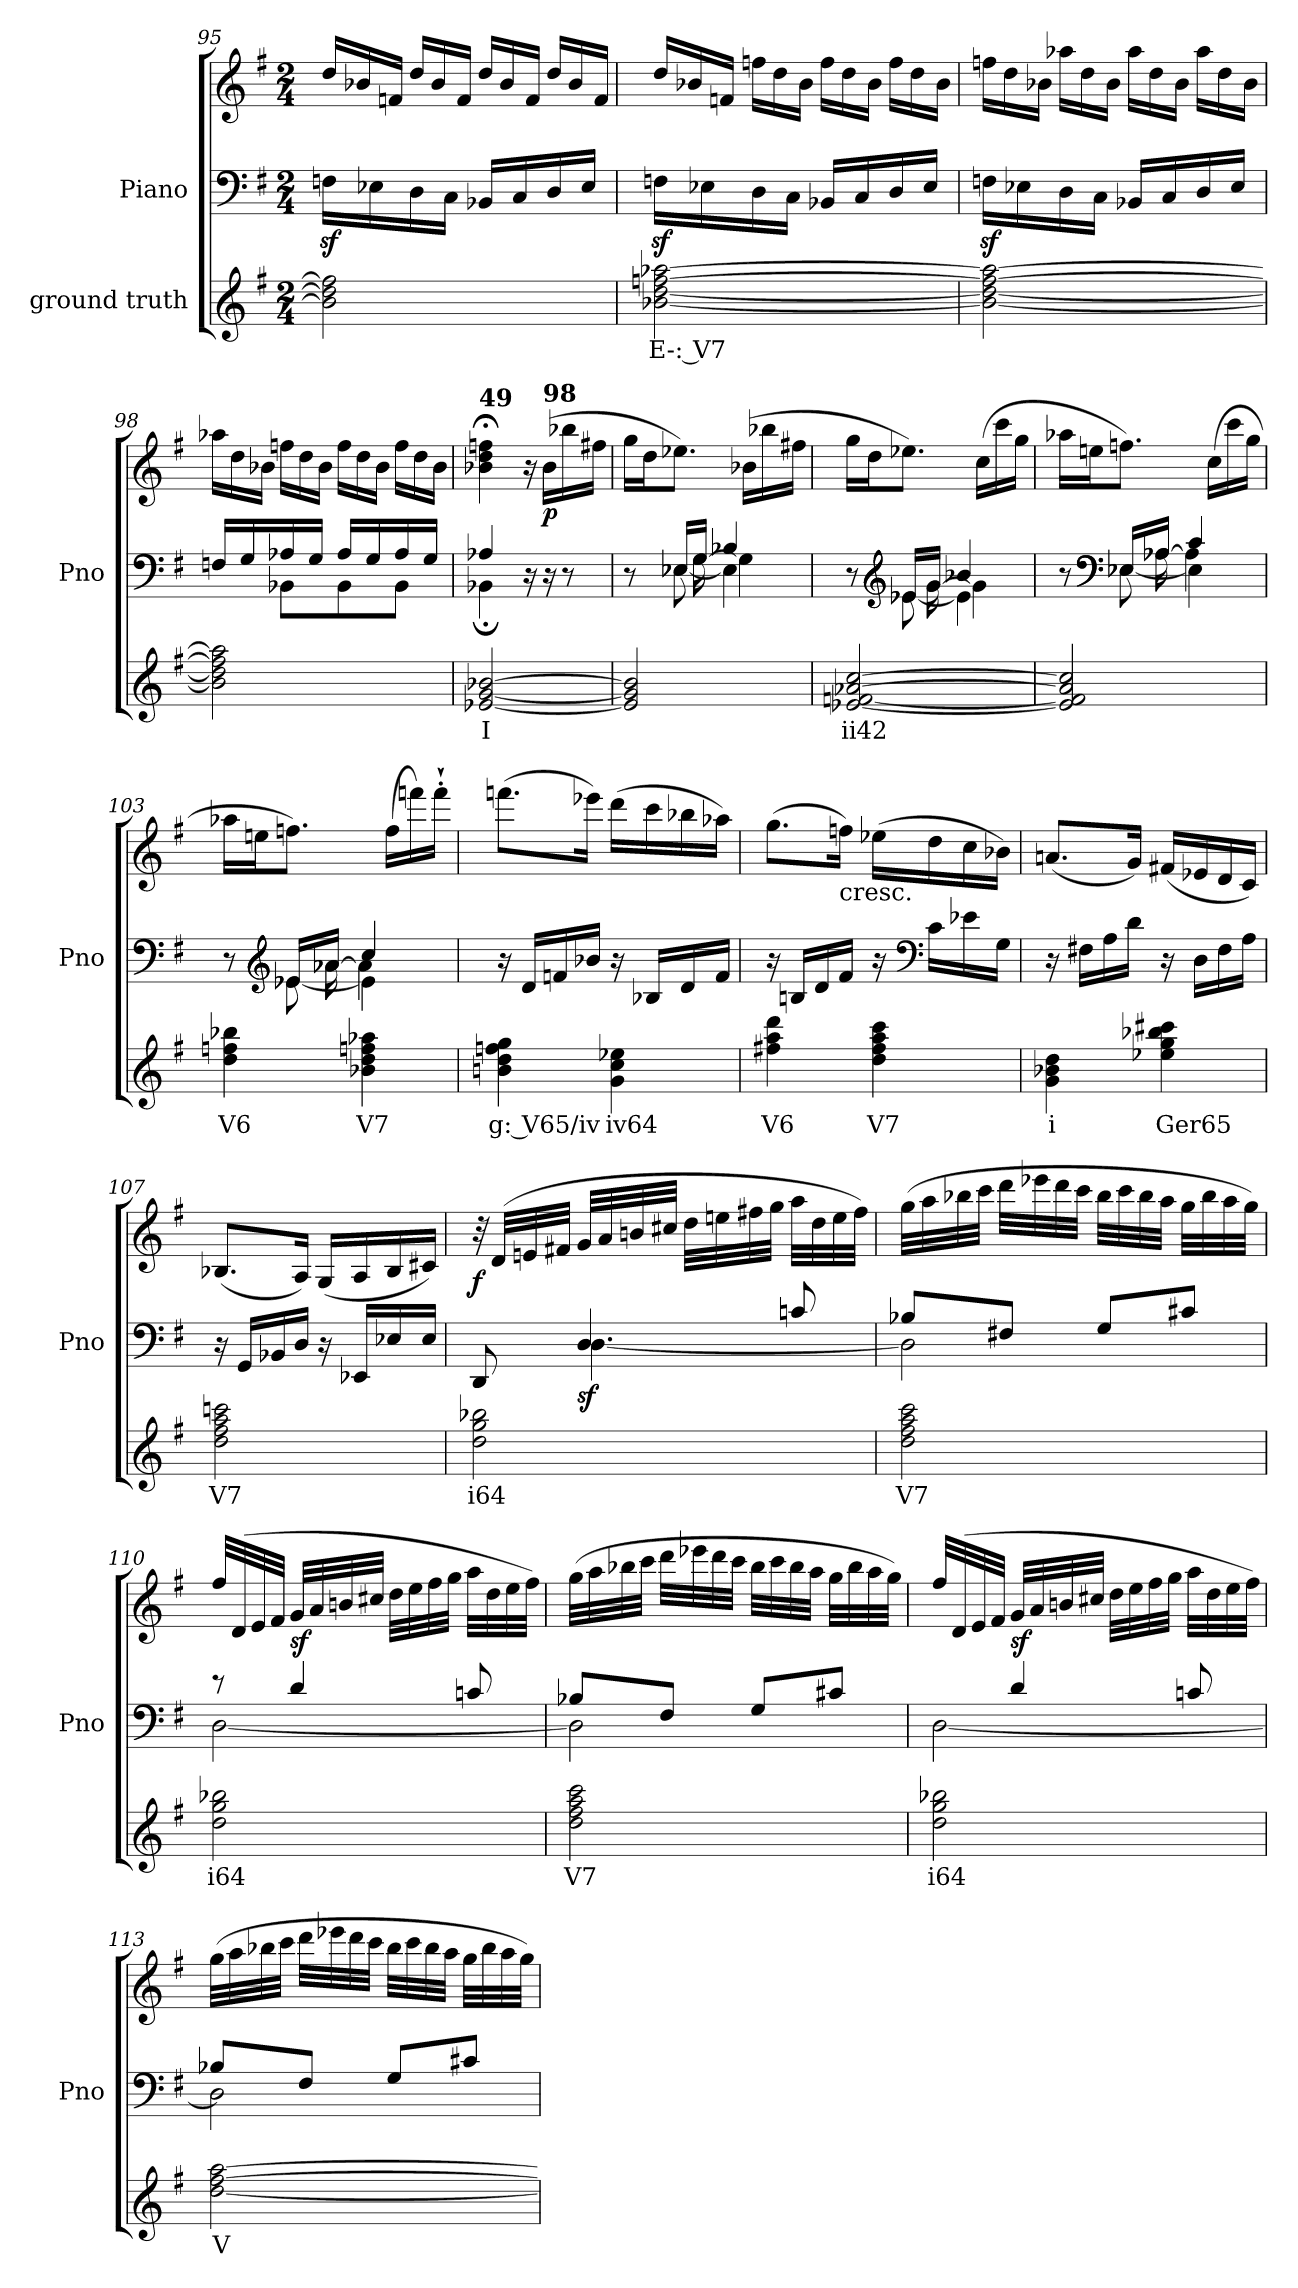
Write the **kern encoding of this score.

**kern	**text	**kern	**kern	**dynam
*part2	*part2	*part1	*part1	*part1
*staff3	*staff3	*staff2	*staff1	*staff1/2
*I"ground truth	*	*I"Piano	*	*
*	*	*I'Pno	*	*
!!LO:LB:g=z
*	*	*clefF4	*clefG2	*
*k[f#]	*	*k[f#]	*k[f#]	*
*G:	*	*G:	*G:	*
*M2/4	*	*M2/4	*M2/4	*
=95	=95	=95	=95	=95
*	*	*	*Xtuplet	*
2b-] 2dd] 2ff]	.	16Fnz<\LL	24dd/LL	.
.	.	.	24b-X/	.
.	.	16E-X\	.	.
.	.	.	24fn/JJ	.
.	.	16D\	24dd/LL	.
.	.	.	24b-/	.
.	.	16C\JJ	.	.
.	.	.	24f/JJ	.
.	.	16BB-X/LL	24dd/LL	.
.	.	.	24b-/	.
.	.	16C/	.	.
.	.	.	24f/JJ	.
.	.	16D/	24dd/LL	.
.	.	.	24b-/	.
.	.	16E-/JJ	.	.
.	.	.	24f/JJ	.
=96	=96	=96	=96	=96
[2b-X [2dd [2ffn [2aa-X	E-: V7	16Fnz<\LL	24dd/LL	.
.	.	.	24b-X/	.
.	.	16E-X\	.	.
.	.	.	24fn/JJ	.
.	.	16D\	24ffn\LL	.
.	.	.	24dd\	.
.	.	16C\JJ	.	.
.	.	.	24b-\JJ	.
.	.	16BB-X/LL	24ff\LL	.
.	.	.	24dd\	.
.	.	16C/	.	.
.	.	.	24b-\JJ	.
.	.	16D/	24ff\LL	.
.	.	.	24dd\	.
.	.	16E-/JJ	.	.
.	.	.	24b-\JJ	.
=97	=97	=97	=97	=97
2b-_ 2dd_ 2ff_ 2aa-_	.	16Fnz<\LL	24ffn\LL	.
.	.	.	24dd\	.
.	.	16E-X\	.	.
.	.	.	24b-X\JJ	.
.	.	16D\	24aa-X\LL	.
.	.	.	24dd\	.
.	.	16C\JJ	.	.
.	.	.	24b-\JJ	.
.	.	16BB-X/LL	24aa-\LL	.
.	.	.	24dd\	.
.	.	16C/	.	.
.	.	.	24b-\JJ	.
.	.	16D/	24aa-\LL	.
.	.	.	24dd\	.
.	.	16E-/JJ	.	.
.	.	.	24b-\JJ	.
!!LO:LB:g=z
=98	=98	=98	=98	=98
*	*	*^	*^	*
2b-] 2dd] 2ff] 2aa-]	.	16Fn/LL	8ryy	24aa-X\LL	8ryy	.
.	.	.	.	24dd\	.	.
.	.	16G/	.	.	.	.
.	.	.	.	24b-X\JJ	.	.
.	.	16A-X/	8BB-X\L	24ffn\LL	4.ryy	.
.	.	.	.	24dd\	.	.
.	.	16G/JJ	.	.	.	.
.	.	.	.	24b-\JJ	.	.
.	.	16A-/LL	8BB-\	24ff\LL	.	.
.	.	.	.	24dd\	.	.
.	.	16G/	.	.	.	.
.	.	.	.	24b-\JJ	.	.
.	.	16A-/	8BB-\J	24ff\LL	.	.
.	.	.	.	24dd\	.	.
.	.	16G/JJ	.	.	.	.
.	.	.	.	24b-\JJ	.	.
=99	=99	=99	=99	=99	=99	=99
!	!	!	!	!LO:TX:a:B:t=49	!	!
[2e-X [2g [2b-X	I	4A-X/	4BB-X;\	4b-X\;< 4dd\;< 4ffn\;<	4ryy	.
.	.	16r	4ryy	16r	4ryy	.
!	!	!	!	!LO:TX:a:B:t=98	!	!
!	!	!	!	!	!	!LO:DY:b
.	.	16r	.	(>16b-\LL	.	p
.	.	8r	.	16bb-X\	.	.
.	.	.	.	16ff#X\JJ	.	.
*	*	*v	*v	*	*	*
*	*	*	*v	*v	*
=100	=100	=100	=100	=100
*	*	*^	*^	*
*	*	*	*^	*	*^	*
2e-] 2g] 2b-]	.	8r	8ryy	8.ryy	16gg\LL	8ryy	8.ryy	.
.	.	.	.	.	16dd\J	.	.	.
.	.	16E-X/LL	[8E-\	.	8.ee-X\J)	4.ryy	.	.
.	.	16G/JJ	.	[16G\	.	.	4ryy	.
.	.	4B-X/	4E-\]	4G\]	.	.	.	.
.	.	.	.	.	(>16b-X\LL	.	.	.
.	.	.	.	.	16bb-X\	.	.	.
.	.	.	.	.	16ff#X\JJ	.	16ryy	.
=101	=101	=101	=101	=101	=101	=101	=101	=101
[2e-X [2fn [2a-X [2cc	ii42	8r	8ryy	8.ryy	16gg\LL	8ryy	8.ryy	.
.	.	.	.	.	16dd\J	.	.	.
*	*	*clefG2	*	*	*	*	*	*
.	.	16e-X/LL	[8e-\	.	8.ee-X\J)	4.ryy	.	.
.	.	16g/JJ	.	[16g\	.	.	4ryy	.
.	.	4b-X/	4e-\]	4g\]	.	.	.	.
.	.	.	.	.	(>16cc\LL	.	.	.
.	.	.	.	.	16ccc\	.	.	.
.	.	.	.	.	16gg\JJ	.	16ryy	.
!!LO:LB:g=z	!!	!!
=102	=102	=102	=102	=102	=102	=102	=102	=102
2e-] 2f] 2a-] 2cc]	.	8r	8ryy	8.ryy	16aa-X\LL	8ryy	8.ryy	.
.	.	.	.	.	16een\J	.	.	.
*	*	*clefF4	*	*	*	*	*	*
.	.	16E-X/LL	[8E-\	.	8.ffn\J)	4.ryy	.	.
.	.	16A-X/JJ	.	[16A-\	.	.	4ryy	.
.	.	4c/	4E-\]	4A-\]	.	.	.	.
.	.	.	.	.	(>16cc\LL	.	.	.
.	.	.	.	.	16ccc\	.	.	.
.	.	.	.	.	16gg\JJ	.	16ryy	.
=103	=103	=103	=103	=103	=103	=103	=103	=103
4dd 4ffn 4bb-X	V6	8r	8ryy	8.ryy	16aa-X\LL	8ryy	8.ryy	.
.	.	.	.	.	16een\J	.	.	.
*	*	*clefG2	*	*	*	*	*	*
.	.	16e-X/LL	[8e-\	.	8.ffn\J)	4.ryy	.	.
.	.	16a-X/JJ	.	[16a-\	.	.	4ryy	.
4b-X 4dd 4ffn 4aa-X	V7	4cc/	4e-\]	4a-\]	.	.	.	.
.	.	.	.	.	(>16ff\LL	.	.	.
.	.	.	.	.	16fffn\)	.	.	.
.	.	.	.	.	16fff'`\JJ	.	16ryy	.
*	*	*v	*v	*v	*	*	*	*
*	*	*	*v	*v	*v	*
=104	=104	=104	=104	=104
4bn 4dd 4ffn 4gg	g: V65/iv	16r	(>8.fffn\L	.
.	.	16d/LL	.	.
.	.	16fn/	.	.
.	.	16b-X/JJ	16eee-X\Jk)	.
4g 4cc 4ee-X	iv64	16r	(>16ddd\LL	.
.	.	16B-X/LL	16ccc\	.
.	.	16d/	16bb-X\	.
.	.	16f/JJ	16aa-X\JJ)	.
=105	=105	=105	=105	=105
4ff#X 4aa 4ddd	V6	16r	(>8.gg\L	.
.	.	16Bn/LL	.	.
.	.	16d/	.	.
!	!	!	!LO:TX:b:t=cresc.	!
.	.	16f#/JJ	16ffn\Jk)	.
4dd 4ff# 4aa 4ccc	V7	16r	(>16ee-X\LL	.
*	*	*clefF4	*	*
.	.	16c\LL	16dd\	.
.	.	16e-X\	16cc\	.
.	.	16G\JJ	16b-X\JJ)	.
!!LO:LB:g=z
=106	=106	=106	=106	=106
4g 4b-X 4dd	i	16r	(<8.an/L	.
.	.	16F#X\LL	.	.
.	.	16A\	.	.
.	.	16d\JJ	16g/Jk)	.
4ee-X 4gg 4bb-X 4ccc#X	Ger65	16r	(<16f#X/LL	.
.	.	16D\LL	16e-X/	.
.	.	16F#\	16d/	.
.	.	16A\JJ	16c/JJ)	.
=107	=107	=107	=107	=107
2dd 2ff# 2aa 2cccn	V7	16r	(<8.B-X/L	.
.	.	16GG/LL	.	.
.	.	16BB-X/	.	.
.	.	16D/JJ	16A/Jk)	.
.	.	16r	(<16G/LL	.
.	.	16EE-X/LL	16A/	.
.	.	16E-X/	16B-/	.
.	.	16E-/JJ	16c#X/JJ)	.
=108	=108	=108	=108	=108
*	*	*^	*^	*
!	!	!	!	!	!	!LO:DY:b
2dd 2gg 2bb-X	i64	8DD/	8ryy	32r	8ryy	f
.	.	.	.	(>32d/LLL	.	.
.	.	.	.	32en/	.	.
.	.	.	.	32f#X/JJJ	.	.
!	!	!	!	!	!	!LO:DY:b=2
.	.	4D/	[4.D\	32g/LLL	4.ryy	sf
.	.	.	.	32a/	.	.
.	.	.	.	32bn/	.	.
.	.	.	.	32cc#X/JJJ	.	.
.	.	.	.	32dd\LLL	.	.
.	.	.	.	32een\	.	.
.	.	.	.	32ff#X\	.	.
.	.	.	.	32gg\JJJ	.	.
.	.	8cn/	.	32aa\LLL	.	.
.	.	.	.	32dd\	.	.
.	.	.	.	32ee\	.	.
.	.	.	.	32ff#\JJJ)	.	.
*	*	*	*	*v	*v	*
!!LO:LB:g=z
=109	=109	=109	=109	=109	=109
2dd 2ff# 2aa 2ccc	V7	8B-X/L	2D\]	(>32gg\LLL	.
.	.	.	.	32aa\	.
.	.	.	.	32bb-X\	.
.	.	.	.	32ccc\JJJ	.
.	.	8F#X/J	.	32ddd\LLL	.
.	.	.	.	32eee-X\	.
.	.	.	.	32ddd\	.
.	.	.	.	32ccc\JJJ	.
.	.	8G/L	.	32bb-\LLL	.
.	.	.	.	32ccc\	.
.	.	.	.	32bb-\	.
.	.	.	.	32aa\JJJ	.
.	.	8c#X/J	.	32gg\LLL	.
.	.	.	.	32bb-\	.
.	.	.	.	32aa\	.
.	.	.	.	32gg\JJJ)	.
=110	=110	=110	=110	=110	=110
2dd 2gg 2bb-X	i64	8r	[2D\	32ff#/LLL	.
.	.	.	.	(>32d/	.
.	.	.	.	32e/	.
.	.	.	.	32f#/JJJ	.
!	!	!	!	!	!LO:DY:a=2
.	.	4d/	.	32g/LLL	sf
.	.	.	.	32a/	.
.	.	.	.	32bn/	.
.	.	.	.	32cc#X/JJJ	.
.	.	.	.	32dd\LLL	.
.	.	.	.	32ee\	.
.	.	.	.	32ff#\	.
.	.	.	.	32gg\JJJ	.
.	.	8cn/	.	32aa\LLL	.
.	.	.	.	32dd\	.
.	.	.	.	32ee\	.
.	.	.	.	32ff#\JJJ)	.
!!LO:PB:g=z
=111	=111	=111	=111	=111	=111
2dd 2ff# 2aa 2ccc	V7	8B-X/L	2D\]	(>32gg\LLL	.
.	.	.	.	32aa\	.
.	.	.	.	32bb-X\	.
.	.	.	.	32ccc\JJJ	.
.	.	8F#/J	.	32ddd\LLL	.
.	.	.	.	32eee-X\	.
.	.	.	.	32ddd\	.
.	.	.	.	32ccc\JJJ	.
.	.	8G/L	.	32bb-\LLL	.
.	.	.	.	32ccc\	.
.	.	.	.	32bb-\	.
.	.	.	.	32aa\JJJ	.
.	.	8c#X/J	.	32gg\LLL	.
.	.	.	.	32bb-\	.
.	.	.	.	32aa\	.
.	.	.	.	32gg\JJJ)	.
=112	=112	=112	=112	=112	=112
2dd 2gg 2bb-X	i64	8ryy	[2D\	32ff#/LLL	.
.	.	.	.	(>32d/	.
.	.	.	.	32e/	.
.	.	.	.	32f#/JJJ	.
!	!	!	!	!	!LO:DY:a=2
.	.	4d/	.	32g/LLL	sf
.	.	.	.	32a/	.
.	.	.	.	32bn/	.
.	.	.	.	32cc#X/JJJ	.
.	.	.	.	32dd\LLL	.
.	.	.	.	32ee\	.
.	.	.	.	32ff#\	.
.	.	.	.	32gg\JJJ	.
.	.	8cn/	.	32aa\LLL	.
.	.	.	.	32dd\	.
.	.	.	.	32ee\	.
.	.	.	.	32ff#\JJJ)	.
!!LO:LB:g=z
=113	=113	=113	=113	=113	=113
[2dd [2ff# [2aa	V	8B-X/L	2D\]	(>32gg\LLL	.
.	.	.	.	32aa\	.
.	.	.	.	32bb-X\	.
.	.	.	.	32ccc\JJJ	.
.	.	8F#/J	.	32ddd\LLL	.
.	.	.	.	32eee-X\	.
.	.	.	.	32ddd\	.
.	.	.	.	32ccc\JJJ	.
.	.	8G/L	.	32bb-\LLL	.
.	.	.	.	32ccc\	.
.	.	.	.	32bb-\	.
.	.	.	.	32aa\JJJ	.
.	.	8c#X/J	.	32gg\LLL	.
.	.	.	.	32bb-\	.
.	.	.	.	32aa\	.
.	.	.	.	32gg\JJJ)	.
*	*	*v	*v	*	*
=	=	=	=	=
*-	*-	*-	*-	*-
